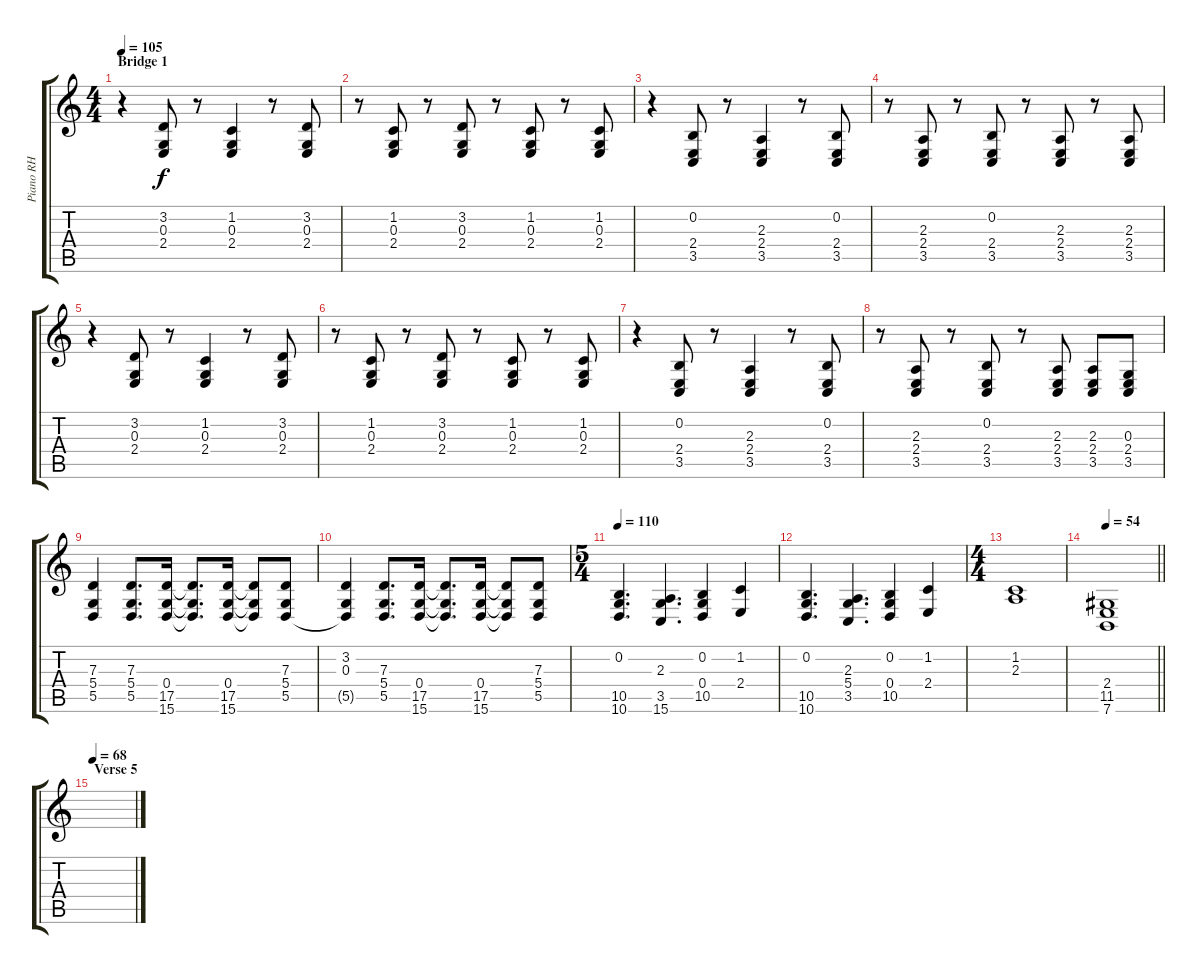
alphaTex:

\track ("Piano RH" "Piano RH") {instrument electricgrandpiano}
\staff {score tabs}
\tuning (E4 B3 G3 D3 A2 E2) {hide}
\ts (4 4)
\section ("" "Bridge 1")
\tempo 105
\clef g2
\ks c
r.4{dy f volume 7} (3.2 0.3 2.4).8 r.8 (1.2 0.3 2.4).4 r.8 (3.2 0.3 2.4).8 |
r.8 (1.2 0.3 2.4).8 r.8 (3.2 0.3 2.4).8 r.8 (1.2 0.3 2.4).8 r.8 (1.2 0.3 2.4).8 |
r.4 (0.2 2.4 3.5).8 r.8 (2.3 2.4 3.5).4 r.8 (0.2 2.4 3.5).8 |
r.8 (2.3 2.4 3.5).8 r.8 (0.2 2.4 3.5).8 r.8 (2.3 2.4 3.5).8 r.8 (2.3 2.4 3.5).8 |
r.4 (3.2 0.3 2.4).8 r.8 (1.2 0.3 2.4).4 r.8 (3.2 0.3 2.4).8 |
r.8 (1.2 0.3 2.4).8 r.8 (3.2 0.3 2.4).8 r.8 (1.2 0.3 2.4).8 r.8 (1.2 0.3 2.4).8 |
r.4 (0.2 2.4 3.5).8 r.8 (2.3 2.4 3.5).4 r.8 (0.2 2.4 3.5).8 |
r.8 (2.3 2.4 3.5).8 r.8 (0.2 2.4 3.5).8 r.8 (2.3 2.4 3.5).8 (2.3 2.4 3.5).8 (0.3 2.4 3.5).8 |
(7.3 5.4 5.5).4{volume 10} (7.3 5.4 5.5).8{d} (0.4 17.5 15.6).16 (0.4{t} 17.5{t} 15.6{t}).8{d} (0.4 17.5 15.6).16 (0.4{t} 17.5{t} 15.6{t}).8 (7.3 5.4 5.5).8 |
(3.2 0.3 5.5{t}).4 (7.3 5.4 5.5).8{d} (0.4 17.5 15.6).16 (0.4{t} 17.5{t} 15.6{t}).8{d} (0.4 17.5 15.6).16 (0.4{t} 17.5{t} 15.6{t}).8 (7.3 5.4 5.5).8 |
\ts (5 4)
\tempo 110
(0.2 10.5 10.6).4{d} (2.3 3.5 15.6).4{d} (0.2 0.4 10.5).4 (1.2 2.4).4 |
(0.2 10.5 10.6).4{d} (2.3 5.4 3.5).4{d} (0.2 0.4 10.5).4 (1.2 2.4).4 |
\ts (4 4)
(1.2 2.3).1 |
\tempo 54
\barLineRight lightlight
(2.4 11.5 7.6).1{volume 13} |
\section ("" "Verse 5")
\tempo 68
